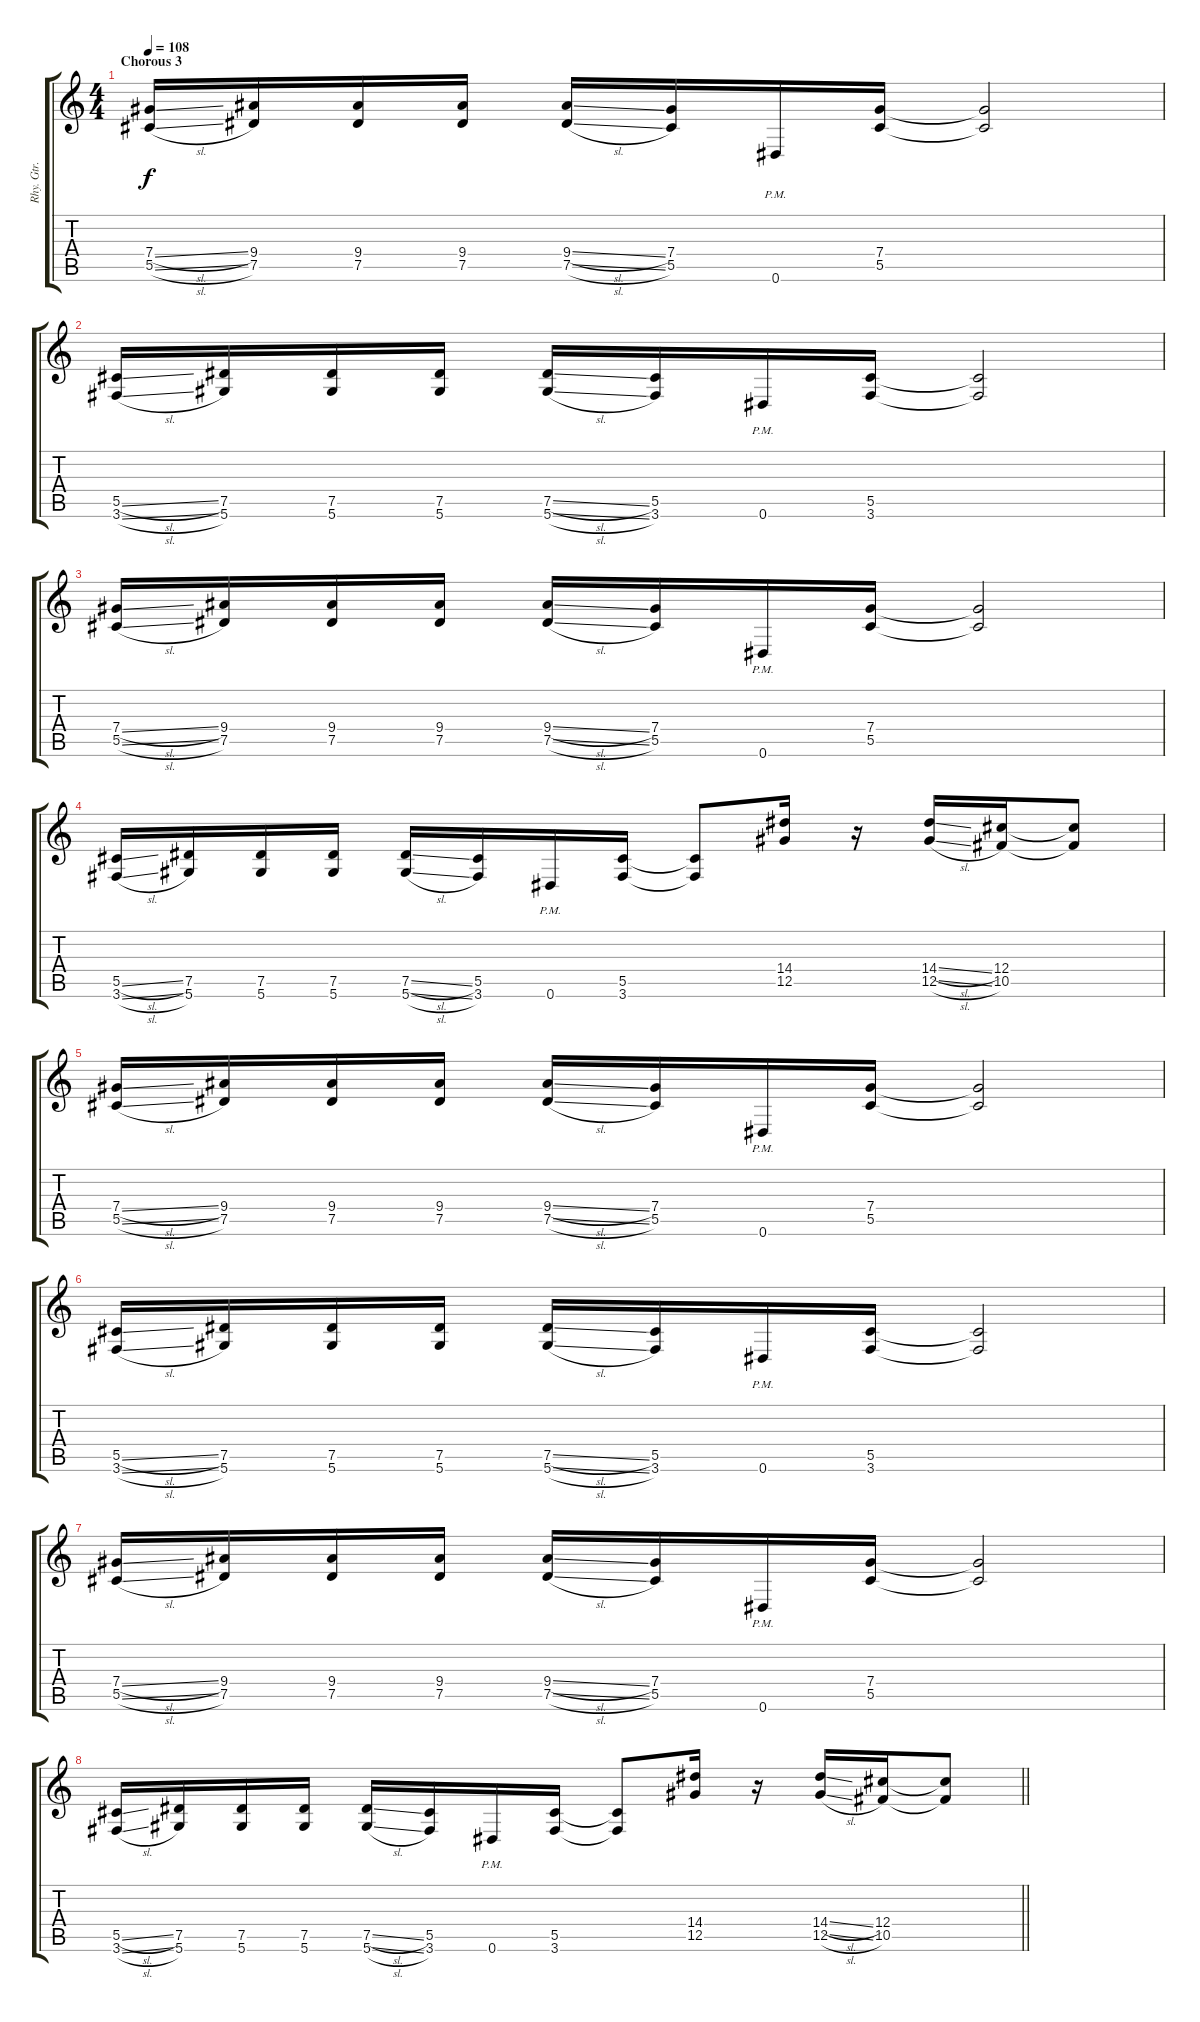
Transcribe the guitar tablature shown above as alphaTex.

\track ("Rhy. Gtr. 2" "Rhy. Gtr. ") {instrument distortionguitar}
\staff {score tabs}
\tuning (Eb4 Bb3 Gb3 Db3 Ab2 Eb2) {hide}
\ts (4 4)
\section ("" "Chorous 3")
\tempo 108
\clef g2
\ks c
(7.4{sl} 5.5{sl}).16{dy f} (9.4 7.5).16 (9.4 7.5).16 (9.4 7.5).16 (9.4{sl} 7.5{sl}).16 (7.4 5.5).16 0.6{pm}.16 (7.4 5.5).16 (7.4{t} 5.5{t}).2 |
(5.5{sl} 3.6{sl}).16 (7.5 5.6).16 (7.5 5.6).16 (7.5 5.6).16 (7.5{sl} 5.6{sl}).16 (5.5 3.6).16 0.6{pm}.16 (5.5 3.6).16 (5.5{t} 3.6{t}).2 |
(7.4{sl} 5.5{sl}).16 (9.4 7.5).16 (9.4 7.5).16 (9.4 7.5).16 (9.4{sl} 7.5{sl}).16 (7.4 5.5).16 0.6{pm}.16 (7.4 5.5).16 (7.4{t} 5.5{t}).2 |
(5.5{sl} 3.6{sl}).16 (7.5 5.6).16 (7.5 5.6).16 (7.5 5.6).16 (7.5{sl} 5.6{sl}).16 (5.5 3.6).16 0.6{pm}.16 (5.5 3.6).16 (5.5{t} 3.6{t}).8 (14.4 12.5).16 r.16 (14.4{sl} 12.5{sl}).16 (12.4 10.5).16 (12.4{t} 10.5{t}).8 |
(7.4{sl} 5.5{sl}).16 (9.4 7.5).16 (9.4 7.5).16 (9.4 7.5).16 (9.4{sl} 7.5{sl}).16 (7.4 5.5).16 0.6{pm}.16 (7.4 5.5).16 (7.4{t} 5.5{t}).2 |
(5.5{sl} 3.6{sl}).16 (7.5 5.6).16 (7.5 5.6).16 (7.5 5.6).16 (7.5{sl} 5.6{sl}).16 (5.5 3.6).16 0.6{pm}.16 (5.5 3.6).16 (5.5{t} 3.6{t}).2 |
(7.4{sl} 5.5{sl}).16 (9.4 7.5).16 (9.4 7.5).16 (9.4 7.5).16 (9.4{sl} 7.5{sl}).16 (7.4 5.5).16 0.6{pm}.16 (7.4 5.5).16 (7.4{t} 5.5{t}).2 |
\barLineRight lightlight
(5.5{sl} 3.6{sl}).16 (7.5 5.6).16 (7.5 5.6).16 (7.5 5.6).16 (7.5{sl} 5.6{sl}).16 (5.5 3.6).16 0.6{pm}.16 (5.5 3.6).16 (5.5{t} 3.6{t}).8 (14.4 12.5).16 r.16 (14.4{sl} 12.5{sl}).16 (12.4 10.5).16 (12.4{t} 10.5{t}).8
